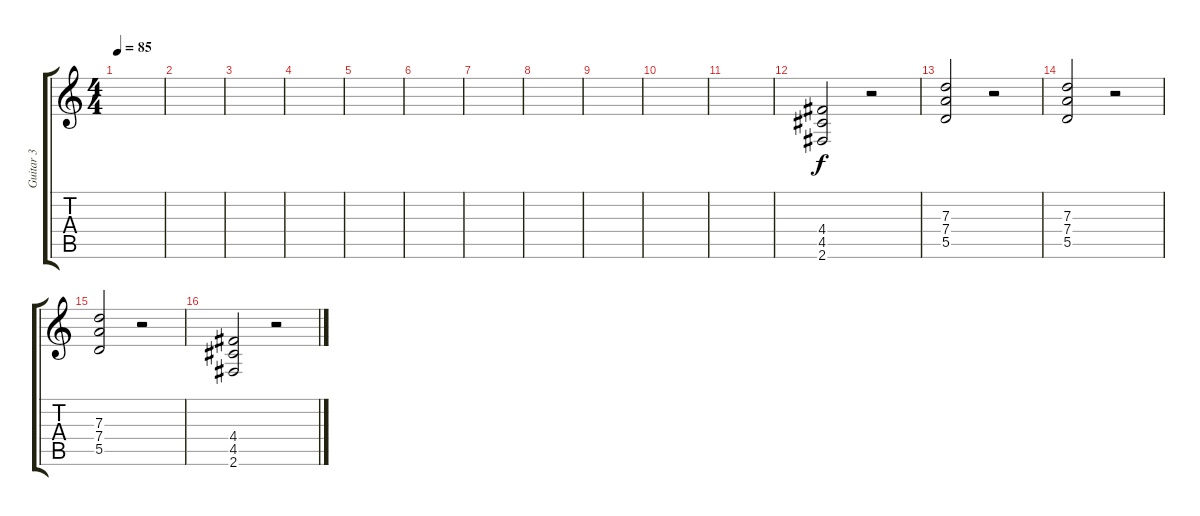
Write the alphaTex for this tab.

\track ("Guitar 3" "Guitar 3") {instrument distortionguitar}
\staff {score tabs}
\tuning (E4 B3 G3 D3 A2 E2) {hide}
\ts (4 4)
\tempo 85
\clef g2
\ks c
|
|
|
|
|
|
|
|
|
|
|
(4.4 4.5 2.6).2{volume 13} r.2 |
(7.3 7.4 5.5).2 r.2 |
(7.3 7.4 5.5).2 r.2 |
(7.3 7.4 5.5).2 r.2 |
(4.4 4.5 2.6).2 r.2
